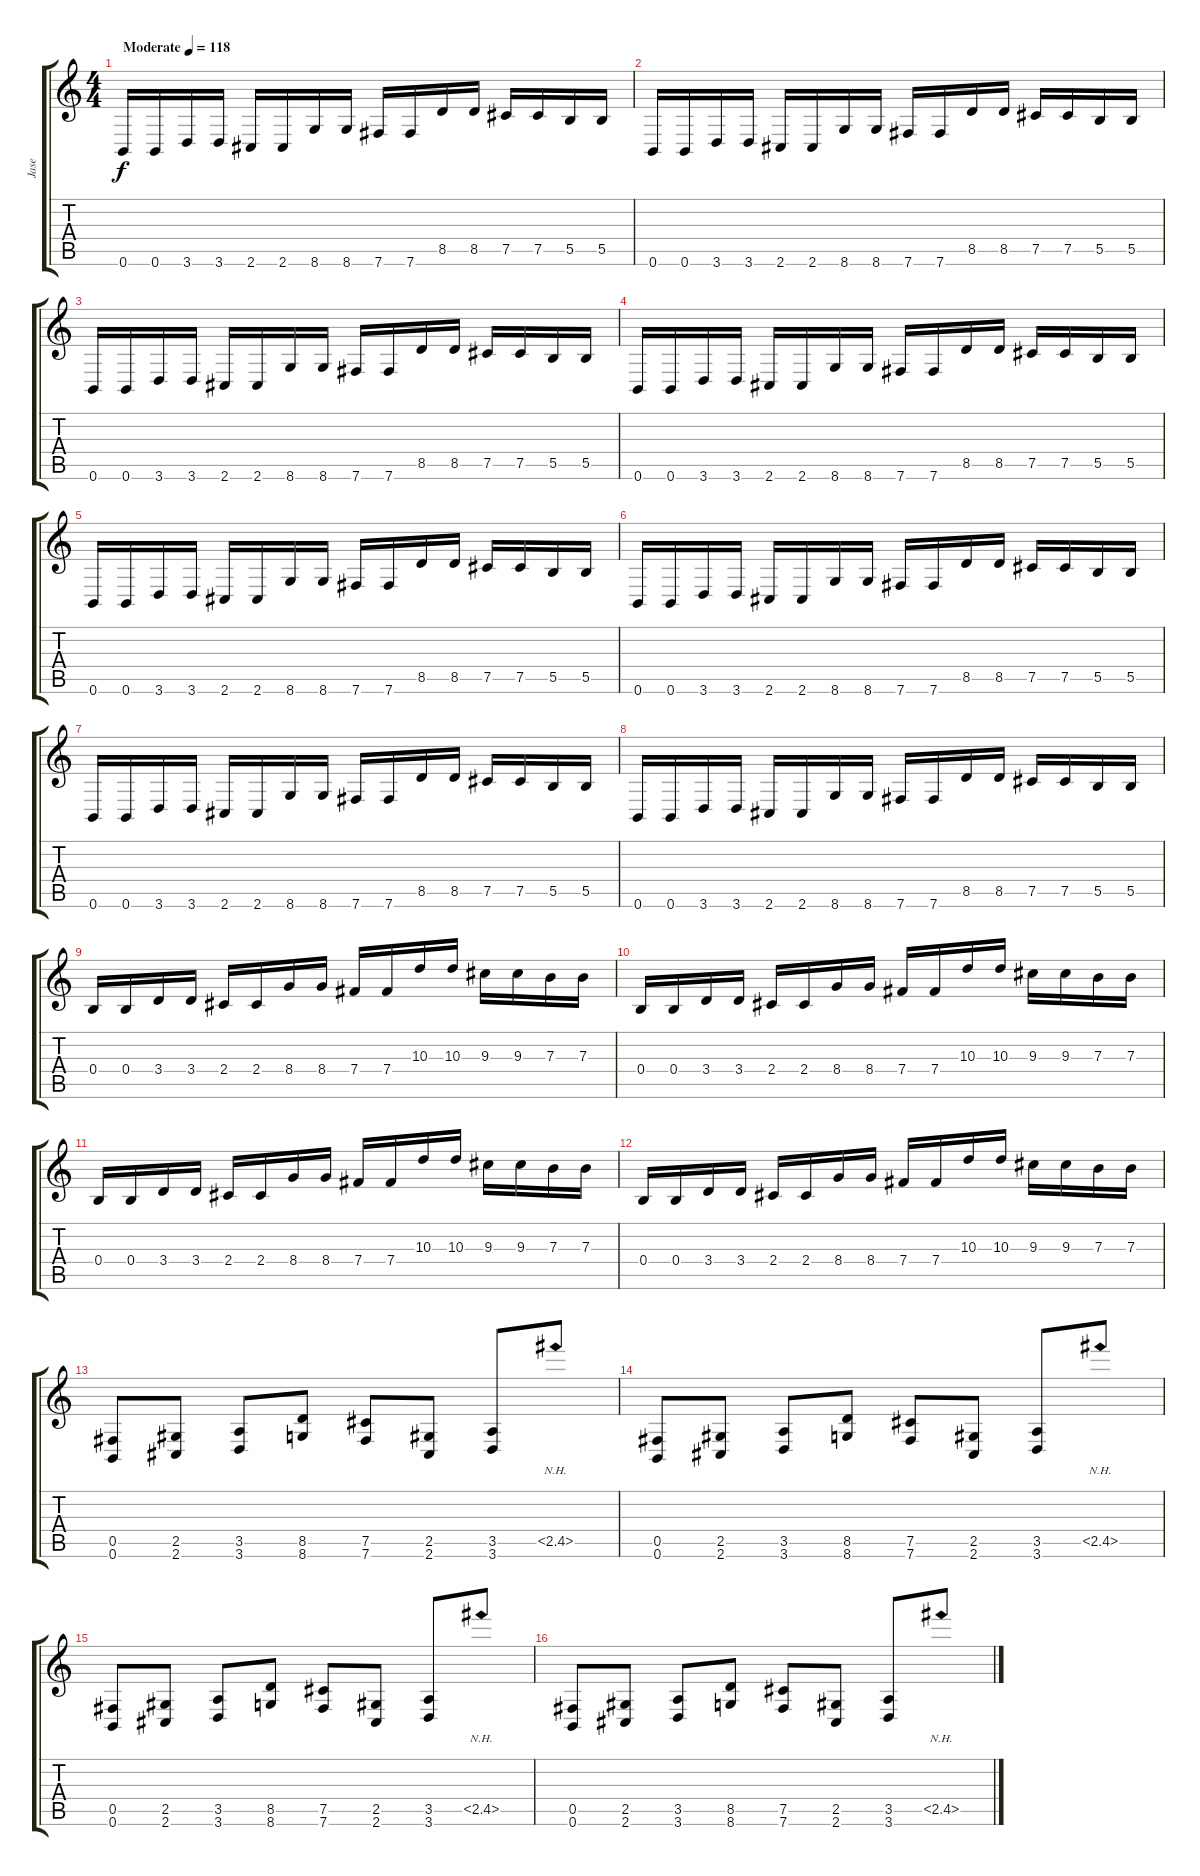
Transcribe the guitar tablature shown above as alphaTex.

\track ("Jase" "Jase") {instrument distortionguitar}
\staff {score tabs}
\tuning (Db4 Ab3 E3 B2 Gb2 B1) {hide}
\ts (4 4)
\tempo (118 "Moderate")
\clef g2
\ks c
0.6.16{dy f instrument distortionguitar} 0.6.16 3.6.16 3.6.16 2.6.16 2.6.16 8.6.16 8.6.16 7.6.16 7.6.16 8.5.16 8.5.16 7.5.16 7.5.16 5.5.16 5.5.16 |
0.6.16 0.6.16 3.6.16 3.6.16 2.6.16 2.6.16 8.6.16 8.6.16 7.6.16 7.6.16 8.5.16 8.5.16 7.5.16 7.5.16 5.5.16 5.5.16 |
0.6.16 0.6.16 3.6.16 3.6.16 2.6.16 2.6.16 8.6.16 8.6.16 7.6.16 7.6.16 8.5.16 8.5.16 7.5.16 7.5.16 5.5.16 5.5.16 |
0.6.16 0.6.16 3.6.16 3.6.16 2.6.16 2.6.16 8.6.16 8.6.16 7.6.16 7.6.16 8.5.16 8.5.16 7.5.16 7.5.16 5.5.16 5.5.16 |
0.6.16 0.6.16 3.6.16 3.6.16 2.6.16 2.6.16 8.6.16 8.6.16 7.6.16 7.6.16 8.5.16 8.5.16 7.5.16 7.5.16 5.5.16 5.5.16 |
0.6.16 0.6.16 3.6.16 3.6.16 2.6.16 2.6.16 8.6.16 8.6.16 7.6.16 7.6.16 8.5.16 8.5.16 7.5.16 7.5.16 5.5.16 5.5.16 |
0.6.16 0.6.16 3.6.16 3.6.16 2.6.16 2.6.16 8.6.16 8.6.16 7.6.16 7.6.16 8.5.16 8.5.16 7.5.16 7.5.16 5.5.16 5.5.16 |
0.6.16 0.6.16 3.6.16 3.6.16 2.6.16 2.6.16 8.6.16 8.6.16 7.6.16 7.6.16 8.5.16 8.5.16 7.5.16 7.5.16 5.5.16 5.5.16 |
0.4.16 0.4.16 3.4.16 3.4.16 2.4.16 2.4.16 8.4.16 8.4.16 7.4.16 7.4.16 10.3.16 10.3.16 9.3.16 9.3.16 7.3.16 7.3.16 |
0.4.16 0.4.16 3.4.16 3.4.16 2.4.16 2.4.16 8.4.16 8.4.16 7.4.16 7.4.16 10.3.16 10.3.16 9.3.16 9.3.16 7.3.16 7.3.16 |
0.4.16 0.4.16 3.4.16 3.4.16 2.4.16 2.4.16 8.4.16 8.4.16 7.4.16 7.4.16 10.3.16 10.3.16 9.3.16 9.3.16 7.3.16 7.3.16 |
0.4.16 0.4.16 3.4.16 3.4.16 2.4.16 2.4.16 8.4.16 8.4.16 7.4.16 7.4.16 10.3.16 10.3.16 9.3.16 9.3.16 7.3.16 7.3.16 |
(0.5 0.6).8 (2.5 2.6).8 (3.5 3.6).8 (8.5 8.6).8 (7.5 7.6).8 (2.5 2.6).8 (3.5 3.6).8 2.5{nh}.8 |
(0.5 0.6).8 (2.5 2.6).8 (3.5 3.6).8 (8.5 8.6).8 (7.5 7.6).8 (2.5 2.6).8 (3.5 3.6).8 2.5{nh}.8 |
(0.5 0.6).8 (2.5 2.6).8 (3.5 3.6).8 (8.5 8.6).8 (7.5 7.6).8 (2.5 2.6).8 (3.5 3.6).8 2.5{nh}.8 |
(0.5 0.6).8 (2.5 2.6).8 (3.5 3.6).8 (8.5 8.6).8 (7.5 7.6).8 (2.5 2.6).8 (3.5 3.6).8 2.5{nh}.8
